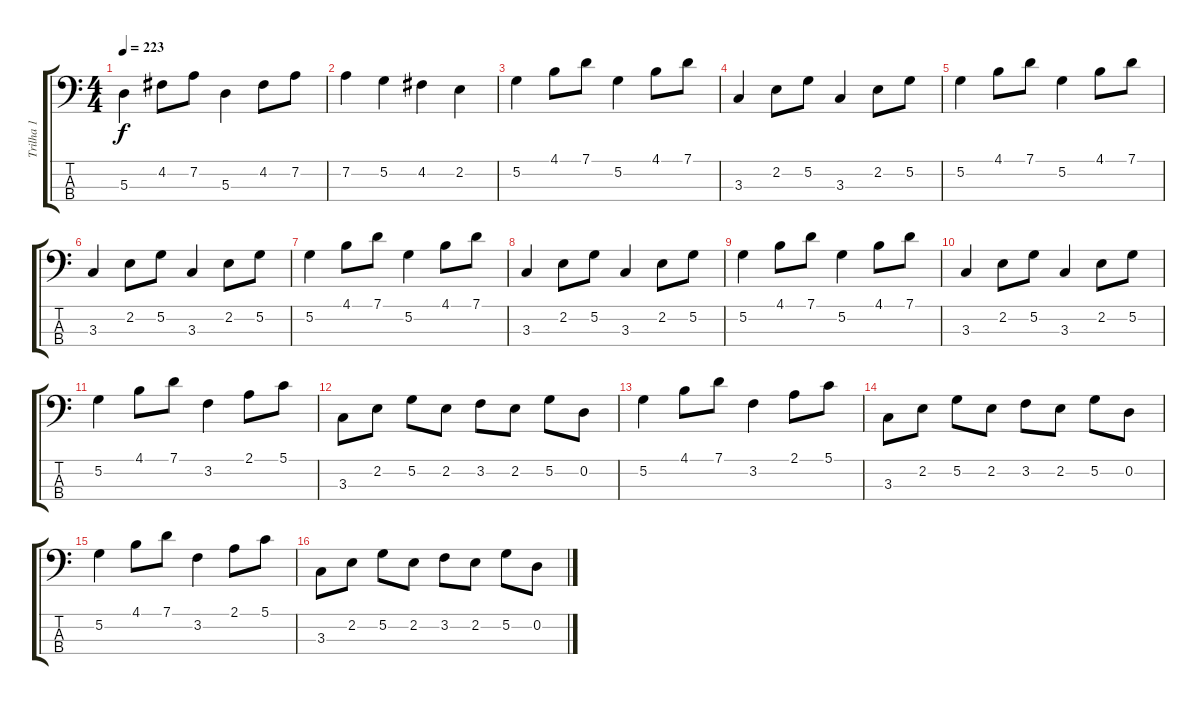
\track ("Trilha 1" "Trilha 1") {instrument electricbasspick}
\staff {score tabs}
\tuning (G2 D2 A1 E1) {hide}
\ts (4 4)
\tempo 223
\clef f4
\ks c
5.3.4{dy f} 4.2.8 7.2.8 5.3.4 4.2.8 7.2.8 |
7.2.4 5.2.4 4.2.4 2.2.4 |
5.2.4 4.1.8 7.1.8 5.2.4 4.1.8 7.1.8 |
3.3.4 2.2.8 5.2.8 3.3.4 2.2.8 5.2.8 |
5.2.4 4.1.8 7.1.8 5.2.4 4.1.8 7.1.8 |
3.3.4 2.2.8 5.2.8 3.3.4 2.2.8 5.2.8 |
5.2.4 4.1.8 7.1.8 5.2.4 4.1.8 7.1.8 |
3.3.4 2.2.8 5.2.8 3.3.4 2.2.8 5.2.8 |
5.2.4 4.1.8 7.1.8 5.2.4 4.1.8 7.1.8 |
3.3.4 2.2.8 5.2.8 3.3.4 2.2.8 5.2.8 |
5.2.4 4.1.8 7.1.8 3.2.4 2.1.8 5.1.8 |
3.3.8 2.2.8 5.2.8 2.2.8 3.2.8 2.2.8 5.2.8 0.2.8 |
5.2.4 4.1.8 7.1.8 3.2.4 2.1.8 5.1.8 |
3.3.8 2.2.8 5.2.8 2.2.8 3.2.8 2.2.8 5.2.8 0.2.8 |
5.2.4 4.1.8 7.1.8 3.2.4 2.1.8 5.1.8 |
3.3.8 2.2.8 5.2.8 2.2.8 3.2.8 2.2.8 5.2.8 0.2.8
